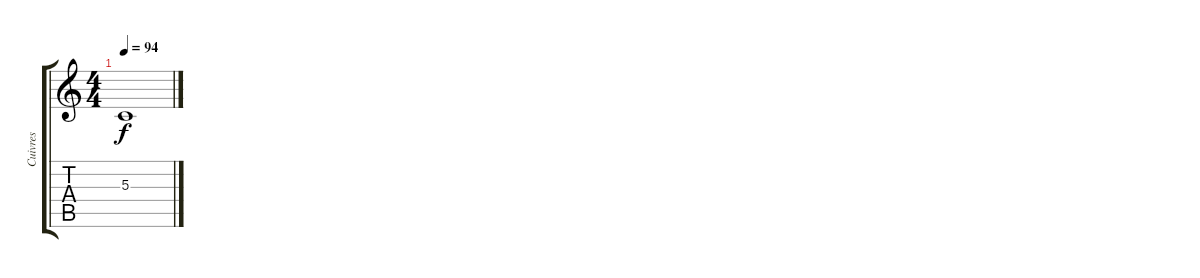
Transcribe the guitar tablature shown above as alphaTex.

\track ("Cuivres" "Cuivres") {instrument altosax}
\staff {score tabs}
\tuning (E4 B3 G3 D3 A2 E2) {hide}
\ts (4 4)
\tempo 94
\clef g2
\ks c
5.3{t}.1{dy f}
